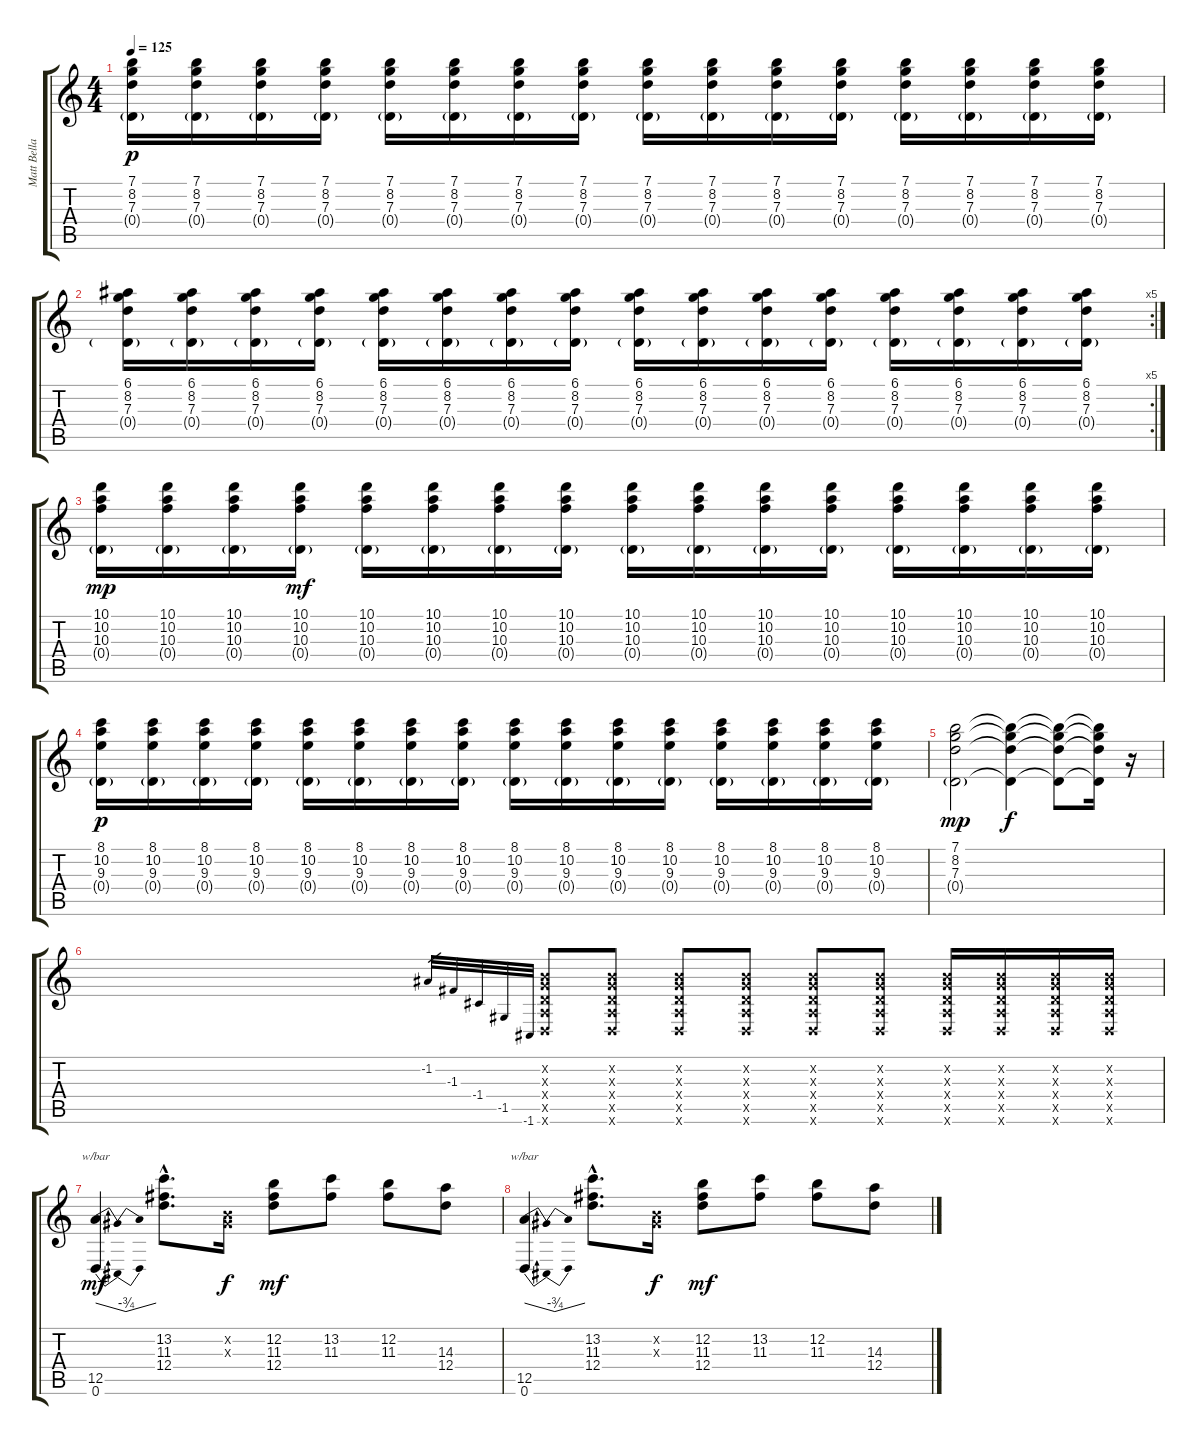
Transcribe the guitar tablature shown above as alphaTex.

\track ("Matt Bellamy" "Matt Bella") {instrument overdrivenguitar}
\staff {score tabs}
\tuning (E4 B3 G3 D3 A2 D2) {hide}
\ts (4 4)
\tempo 125
\clef g2
\ks c
(7.1 8.2 7.3 0.4{g}).16{dy p} (7.1 8.2 7.3 0.4{g}).16 (7.1 8.2 7.3 0.4{g}).16 (7.1 8.2 7.3 0.4{g}).16 (7.1 8.2 7.3 0.4{g}).16 (7.1 8.2 7.3 0.4{g}).16 (7.1 8.2 7.3 0.4{g}).16 (7.1 8.2 7.3 0.4{g}).16 (7.1 8.2 7.3 0.4{g}).16 (7.1 8.2 7.3 0.4{g}).16 (7.1 8.2 7.3 0.4{g}).16 (7.1 8.2 7.3 0.4{g}).16 (7.1 8.2 7.3 0.4{g}).16 (7.1 8.2 7.3 0.4{g}).16 (7.1 8.2 7.3 0.4{g}).16 (7.1 8.2 7.3 0.4{g}).16 |
\rc 5
(6.1 8.2 7.3 0.4{g}).16 (6.1 8.2 7.3 0.4{g}).16 (6.1 8.2 7.3 0.4{g}).16 (6.1 8.2 7.3 0.4{g}).16 (6.1 8.2 7.3 0.4{g}).16 (6.1 8.2 7.3 0.4{g}).16 (6.1 8.2 7.3 0.4{g}).16 (6.1 8.2 7.3 0.4{g}).16 (6.1 8.2 7.3 0.4{g}).16 (6.1 8.2 7.3 0.4{g}).16 (6.1 8.2 7.3 0.4{g}).16 (6.1 8.2 7.3 0.4{g}).16 (6.1 8.2 7.3 0.4{g}).16 (6.1 8.2 7.3 0.4{g}).16 (6.1 8.2 7.3 0.4{g}).16 (6.1 8.2 7.3 0.4{g}).16 |
(10.1 10.2 10.3 0.4{g}).16{dy mp} (10.1 10.2 10.3 0.4{g}).16 (10.1 10.2 10.3 0.4{g}).16 (10.1 10.2 10.3 0.4{g}).16{dy mf} (10.1 10.2 10.3 0.4{g}).16 (10.1 10.2 10.3 0.4{g}).16 (10.1 10.2 10.3 0.4{g}).16 (10.1 10.2 10.3 0.4{g}).16 (10.1 10.2 10.3 0.4{g}).16 (10.1 10.2 10.3 0.4{g}).16 (10.1 10.2 10.3 0.4{g}).16 (10.1 10.2 10.3 0.4{g}).16 (10.1 10.2 10.3 0.4{g}).16 (10.1 10.2 10.3 0.4{g}).16 (10.1 10.2 10.3 0.4{g}).16 (10.1 10.2 10.3 0.4{g}).16 |
(8.1 10.2 9.3 0.4{g}).16{dy p} (8.1 10.2 9.3 0.4{g}).16 (8.1 10.2 9.3 0.4{g}).16 (8.1 10.2 9.3 0.4{g}).16 (8.1 10.2 9.3 0.4{g}).16 (8.1 10.2 9.3 0.4{g}).16 (8.1 10.2 9.3 0.4{g}).16 (8.1 10.2 9.3 0.4{g}).16 (8.1 10.2 9.3 0.4{g}).16 (8.1 10.2 9.3 0.4{g}).16 (8.1 10.2 9.3 0.4{g}).16 (8.1 10.2 9.3 0.4{g}).16 (8.1 10.2 9.3 0.4{g}).16 (8.1 10.2 9.3 0.4{g}).16 (8.1 10.2 9.3 0.4{g}).16 (8.1 10.2 9.3 0.4{g}).16 |
(7.1 8.2 7.3 0.4{g}).2{dy mp} (7.1{t} 8.2{t} 7.3{t} 0.4{t}).4{dy f} (7.1{t} 8.2{t} 7.3{t} 0.4{t}).8 (7.1{t} 8.2{t} 7.3{t} 0.4{t}).16 r.16 |
-1.2.32{gr} -1.3.32{gr} -1.4.32{gr} -1.5.32{gr} -1.6.32{gr} (0.2{x} 0.3{x} 0.4{x} 0.5{x} 0.6{x}).8 (0.2{x} 0.3{x} 0.4{x} 0.5{x} 0.6{x}).8 (0.2{x} 0.3{x} 0.4{x} 0.5{x} 0.6{x}).8 (0.2{x} 0.3{x} 0.4{x} 0.5{x} 0.6{x}).8 (0.2{x} 0.3{x} 0.4{x} 0.5{x} 0.6{x}).8 (0.2{x} 0.3{x} 0.4{x} 0.5{x} 0.6{x}).8 (0.2{x} 0.3{x} 0.4{x} 0.5{x} 0.6{x}).16 (0.2{x} 0.3{x} 0.4{x} 0.5{x} 0.6{x}).16 (0.2{x} 0.3{x} 0.4{x} 0.5{x} 0.6{x}).16 (0.2{x} 0.3{x} 0.4{x} 0.5{x} 0.6{x}).16 |
(12.5 0.6).4{tbe (dip default 0 0 30 -3 60 0) dy mf} (13.2{hac} 11.3{hac} 12.4{hac}).8{d} (0.2{x} 0.3{x}).16{dy f} (12.2 11.3 12.4).8{dy mf} (13.2 11.3).8 (12.2 11.3).8 (14.3 12.4).8 |
(12.5 0.6).4{tbe (dip default 0 0 30 -3 60 0)} (13.2{hac} 11.3{hac} 12.4{hac}).8{d} (0.2{x} 0.3{x}).16{dy f} (12.2 11.3 12.4).8{dy mf} (13.2 11.3).8 (12.2 11.3).8 (14.3 12.4).8
